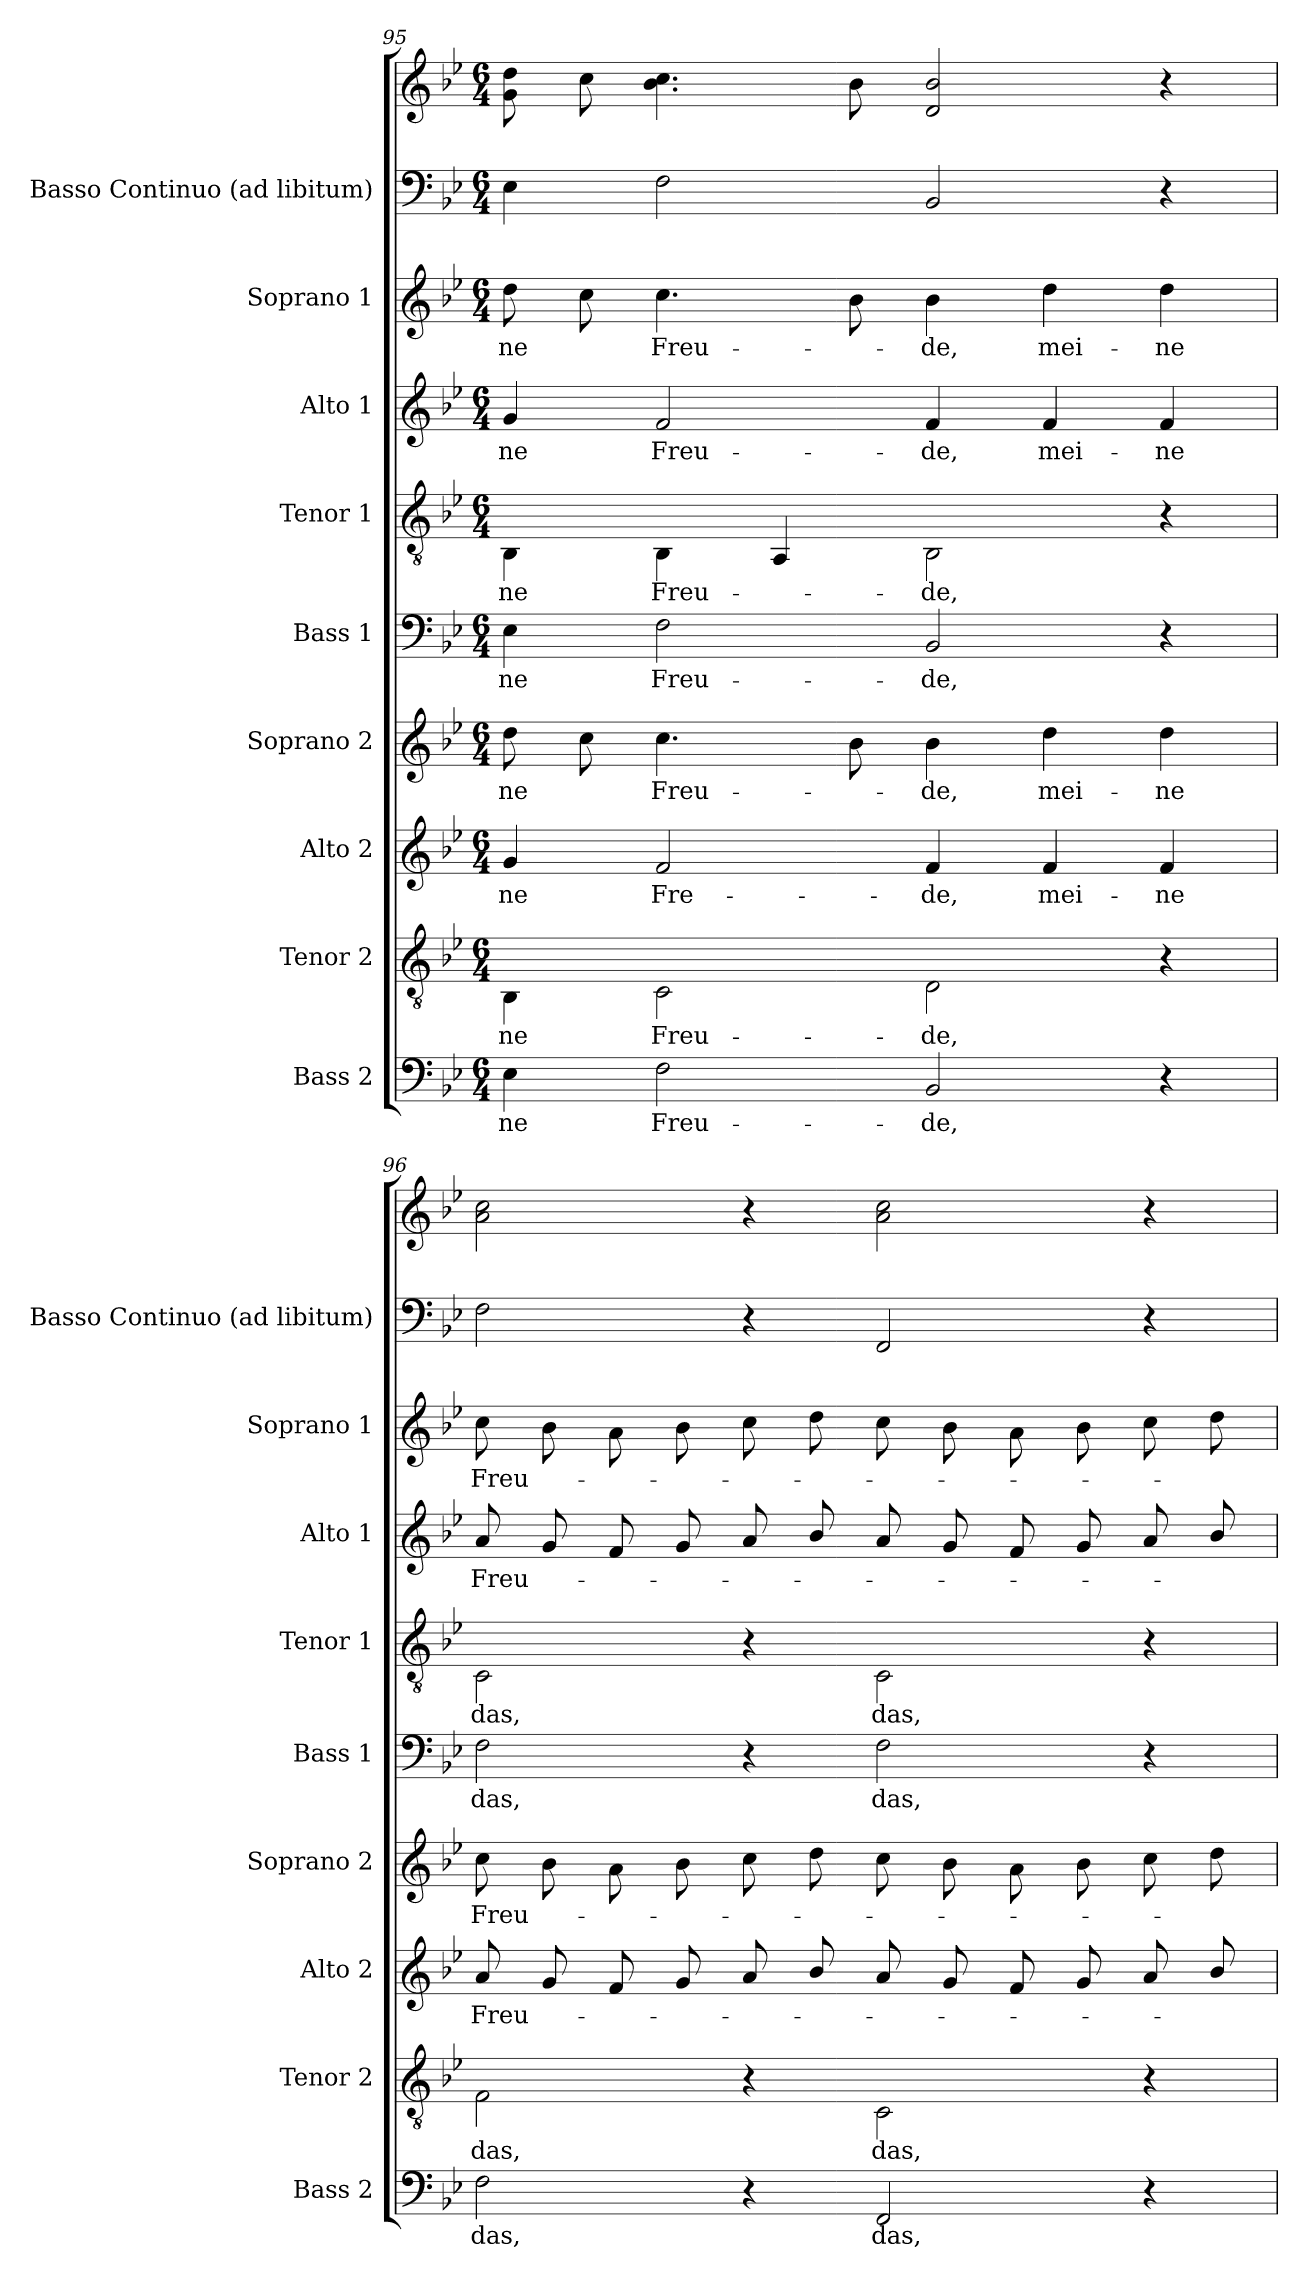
**kern	**text	**kern	**text	**kern	**text	**kern	**text	**kern	**text	**kern	**text	**kern	**text	**kern	**text	**kern	**kern
*part9	*part9	*part8	*part8	*part7	*part7	*part6	*part6	*part5	*part5	*part4	*part4	*part3	*part3	*part2	*part2	*part1	*part1
*staff10	*staff10	*staff9	*staff9	*staff8	*staff8	*staff7	*staff7	*staff6	*staff6	*staff5	*staff5	*staff4	*staff4	*staff3	*staff3	*staff2	*staff1
*I"Bass 2	*	*I"Tenor 2	*	*I"Alto 2	*	*I"Soprano 2	*	*I"Bass 1	*	*I"Tenor 1	*	*I"Alto 1	*	*I"Soprano 1	*	*I"Basso Continuo    (ad libitum)	*
*I'Bass 2	*	*I'Tenor 2	*	*I'Alto 2	*	*I'Soprano 2	*	*I'Bass 1	*	*I'Tenor 1	*	*I'Alto 1	*	*I'Soprano 1	*	*I'Basso Continuo    (ad libitum)	*
!!LO:PB:g=z
*clefF4	*	*clefGv2	*	*clefG2	*	*clefG2	*	*clefF4	*	*clefGv2	*	*clefG2	*	*clefG2	*	*clefF4	*clefG2
*k[b-e-]	*	*k[b-e-]	*	*k[b-e-]	*	*k[b-e-]	*	*k[b-e-]	*	*k[b-e-]	*	*k[b-e-]	*	*k[b-e-]	*	*k[b-e-]	*k[b-e-]
*B-:	*	*B-:	*	*B-:	*	*B-:	*	*B-:	*	*B-:	*	*B-:	*	*B-:	*	*B-:	*B-:
*M6/4	*	*M6/4	*	*M6/4	*	*M6/4	*	*M6/4	*	*M6/4	*	*M6/4	*	*M6/4	*	*M6/4	*M6/4
=95	=95	=95	=95	=95	=95	=95	=95	=95	=95	=95	=95	=95	=95	=95	=95	=95	=95
!	!LO:LY:b:color=#000000	!	!	!	!	!	!	!	!	!	!	!	!	!	!	!	!
!	!	!	!LO:LY:b:color=#000000	!	!	!	!	!	!	!	!	!	!	!	!	!	!
!	!	!	!	!	!LO:LY:b:color=#000000	!	!	!	!	!	!	!	!	!	!	!	!
!	!	!	!	!	!	!	!LO:LY:b:color=#000000	!	!	!	!	!	!	!	!	!	!
!	!	!	!	!	!	!	!	!	!LO:LY:b:color=#000000	!	!	!	!	!	!	!	!
!	!	!	!	!	!	!	!	!	!	!	!LO:LY:b:color=#000000	!	!	!	!	!	!
!	!	!	!	!	!	!	!	!	!	!	!	!	!LO:LY:b:color=#000000	!	!	!	!
!	!	!	!	!	!	!	!	!	!	!	!	!	!	!	!LO:LY:b:color=#000000	!	!
4E-i\	-ne	4BB-i\	-ne	4gi/	-ne	8ddi\	-ne	4E-i\	-ne	4BB-i\	-ne	4gi/	-ne	8ddi\	-ne	4E-i\	8gi\ 8ddi
.	.	.	.	.	.	8cci\	.	.	.	.	.	.	.	8cci\	.	.	8cci\
!	!LO:LY:b:color=#000000	!	!	!	!	!	!	!	!	!	!	!	!	!	!	!	!
!	!	!	!LO:LY:b:color=#000000	!	!	!	!	!	!	!	!	!	!	!	!	!	!
!	!	!	!	!	!LO:LY:b:color=#000000	!	!	!	!	!	!	!	!	!	!	!	!
!	!	!	!	!	!	!	!LO:LY:b:color=#000000	!	!	!	!	!	!	!	!	!	!
!	!	!	!	!	!	!	!	!	!LO:LY:b:color=#000000	!	!	!	!	!	!	!	!
!	!	!	!	!	!	!	!	!	!	!	!LO:LY:b:color=#000000	!	!	!	!	!	!
!	!	!	!	!	!	!	!	!	!	!	!	!	!LO:LY:b:color=#000000	!	!	!	!
!	!	!	!	!	!	!	!	!	!	!	!	!	!	!	!LO:LY:b:color=#000000	!	!
2Fi\	Freu-	2Ci\	Freu-	2fi/	Fre-	4.cci\	Freu-	2Fi\	Freu-	4BB-i\	Freu-	2fi/	Freu-	4.cci\	Freu-	2Fi\	4.b-i\ 4.cci
.	.	.	.	.	.	.	.	.	.	4AAi/	.	.	.	.	.	.	.
.	.	.	.	.	.	8b-i\	.	.	.	.	.	.	.	8b-i\	.	.	8b-i\
!	!LO:LY:b:color=#000000	!	!	!	!	!	!	!	!	!	!	!	!	!	!	!	!
!	!	!	!LO:LY:b:color=#000000	!	!	!	!	!	!	!	!	!	!	!	!	!	!
!	!	!	!	!	!LO:LY:b:color=#000000	!	!	!	!	!	!	!	!	!	!	!	!
!	!	!	!	!	!	!	!LO:LY:b:color=#000000	!	!	!	!	!	!	!	!	!	!
!	!	!	!	!	!	!	!	!	!LO:LY:b:color=#000000	!	!	!	!	!	!	!	!
!	!	!	!	!	!	!	!	!	!	!	!LO:LY:b:color=#000000	!	!	!	!	!	!
!	!	!	!	!	!	!	!	!	!	!	!	!	!LO:LY:b:color=#000000	!	!	!	!
!	!	!	!	!	!	!	!	!	!	!	!	!	!	!	!LO:LY:b:color=#000000	!	!
2BB-i/	-de,	2Di\	-de,	4fi/	-de,	4b-i\	-de,	2BB-i/	-de,	2BB-i\	-de,	4fi/	-de,	4b-i\	-de,	2BB-i/	2di/ 2b-i
!	!	!	!	!	!LO:LY:b:color=#000000	!	!	!	!	!	!	!	!	!	!	!	!
!	!	!	!	!	!	!	!LO:LY:b:color=#000000	!	!	!	!	!	!	!	!	!	!
!	!	!	!	!	!	!	!	!	!	!	!	!	!LO:LY:b:color=#000000	!	!	!	!
!	!	!	!	!	!	!	!	!	!	!	!	!	!	!	!LO:LY:b:color=#000000	!	!
.	.	.	.	4fi/	mei-	4ddi\	mei-	.	.	.	.	4fi/	mei-	4ddi\	mei-	.	.
!	!	!	!	!	!LO:LY:b:color=#000000	!	!	!	!	!	!	!	!	!	!	!	!
!	!	!	!	!	!	!	!LO:LY:b:color=#000000	!	!	!	!	!	!	!	!	!	!
!	!	!	!	!	!	!	!	!	!	!	!	!	!LO:LY:b:color=#000000	!	!	!	!
!	!	!	!	!	!	!	!	!	!	!	!	!	!	!	!LO:LY:b:color=#000000	!	!
4r	.	4r	.	4fi/	-ne	4ddi\	-ne	4r	.	4r	.	4fi/	-ne	4ddi\	-ne	4r	4r
=96	=96	=96	=96	=96	=96	=96	=96	=96	=96	=96	=96	=96	=96	=96	=96	=96	=96
!	!LO:LY:b:color=#000000	!	!	!	!	!	!	!	!	!	!	!	!	!	!	!	!
!	!	!	!LO:LY:b:color=#000000	!	!	!	!	!	!	!	!	!	!	!	!	!	!
!	!	!	!	!	!LO:LY:b:color=#000000	!	!	!	!	!	!	!	!	!	!	!	!
!	!	!	!	!	!	!	!LO:LY:b:color=#000000	!	!	!	!	!	!	!	!	!	!
!	!	!	!	!	!	!	!	!	!LO:LY:b:color=#000000	!	!	!	!	!	!	!	!
!	!	!	!	!	!	!	!	!	!	!	!LO:LY:b:color=#000000	!	!	!	!	!	!
!	!	!	!	!	!	!	!	!	!	!	!	!	!LO:LY:b:color=#000000	!	!	!	!
!	!	!	!	!	!	!	!	!	!	!	!	!	!	!	!LO:LY:b:color=#000000	!	!
2Fi\	das,	2Fi\	das,	8ai/	Freu-	8cci\	Freu-	2Fi\	das,	2Ci\	das,	8ai/	Freu-	8cci\	Freu-	2Fi\	2ai\ 2cci
.	.	.	.	8gi/	.	8b-i\	.	.	.	.	.	8gi/	.	8b-i\	.	.	.
.	.	.	.	8fi/	.	8ai\	.	.	.	.	.	8fi/	.	8ai\	.	.	.
.	.	.	.	8gi/	.	8b-i\	.	.	.	.	.	8gi/	.	8b-i\	.	.	.
4r	.	4r	.	8ai/	.	8cci\	.	4r	.	4r	.	8ai/	.	8cci\	.	4r	4r
.	.	.	.	8b-i/	.	8ddi\	.	.	.	.	.	8b-i/	.	8ddi\	.	.	.
!	!LO:LY:b:color=#000000	!	!	!	!	!	!	!	!	!	!	!	!	!	!	!	!
!	!	!	!LO:LY:b:color=#000000	!	!	!	!	!	!	!	!	!	!	!	!	!	!
!	!	!	!	!	!	!	!	!	!LO:LY:b:color=#000000	!	!	!	!	!	!	!	!
!	!	!	!	!	!	!	!	!	!	!	!LO:LY:b:color=#000000	!	!	!	!	!	!
2FFi/	das,	2Ci\	das,	8ai/	.	8cci\	.	2Fi\	das,	2Ci\	das,	8ai/	.	8cci\	.	2FFi/	2ai\ 2cci
.	.	.	.	8gi/	.	8b-i\	.	.	.	.	.	8gi/	.	8b-i\	.	.	.
.	.	.	.	8fi/	.	8ai\	.	.	.	.	.	8fi/	.	8ai\	.	.	.
.	.	.	.	8gi/	.	8b-i\	.	.	.	.	.	8gi/	.	8b-i\	.	.	.
4r	.	4r	.	8ai/	.	8cci\	.	4r	.	4r	.	8ai/	.	8cci\	.	4r	4r
.	.	.	.	8b-i/	.	8ddi\	.	.	.	.	.	8b-i/	.	8ddi\	.	.	.
=	=	=	=	=	=	=	=	=	=	=	=	=	=	=	=	=	=
*-	*-	*-	*-	*-	*-	*-	*-	*-	*-	*-	*-	*-	*-	*-	*-	*-	*-
